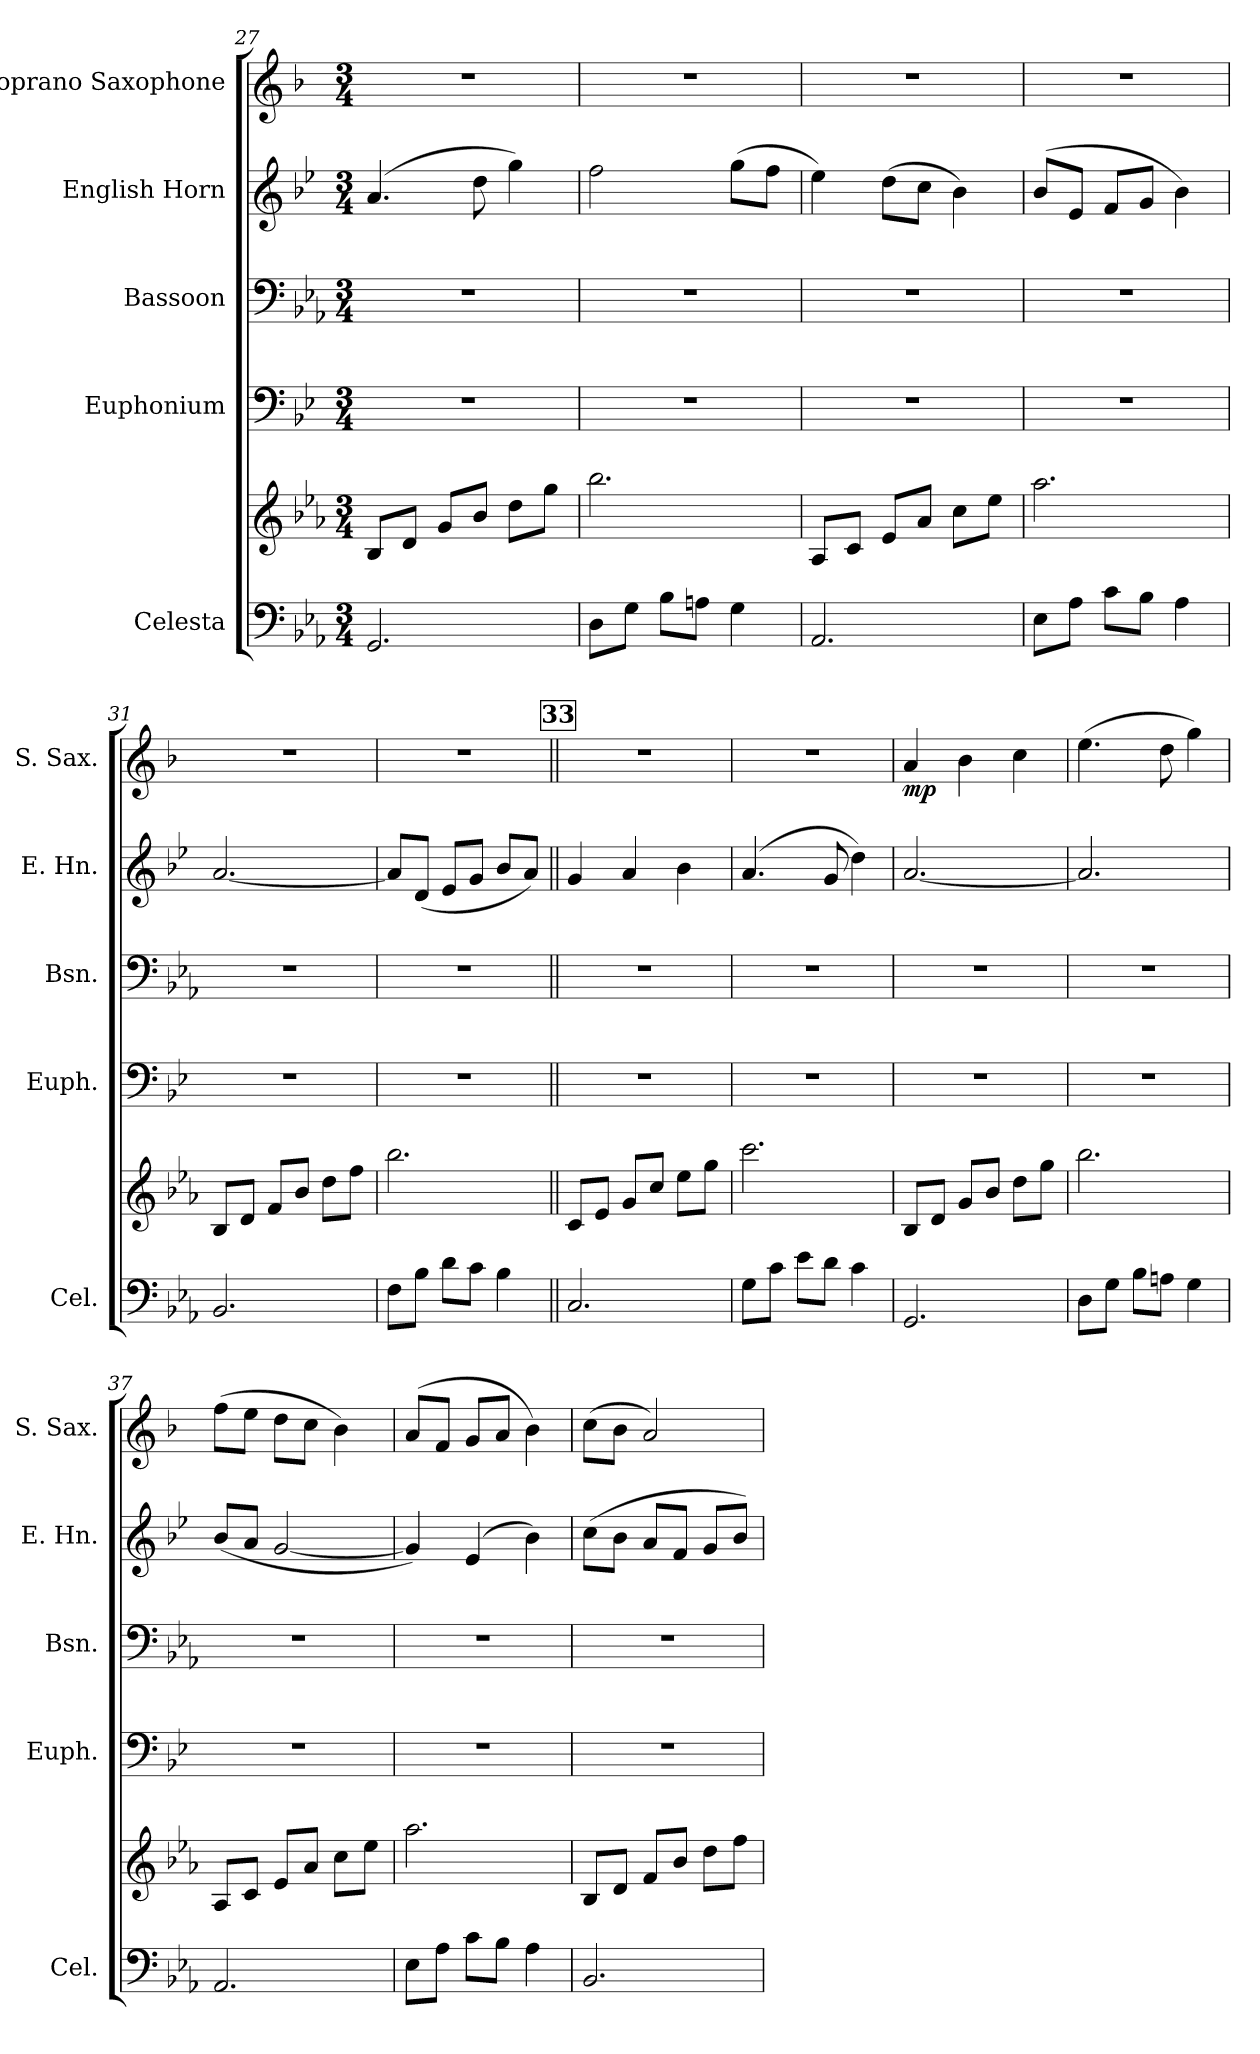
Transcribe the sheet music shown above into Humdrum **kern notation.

**kern	**kern	**kern	**kern	**kern	**kern	**dynam
*part5	*part5	*part4	*part3	*part2	*part1	*part1
*staff6	*staff5	*staff4	*staff3	*staff2	*staff1	*staff1
*I"Celesta	*	*I"Euphonium	*I"Bassoon	*I"English Horn	*I"Soprano Saxophone	*
*I'Cel.	*	*I'Euph.	*I'Bsn.	*I'E. Hn.	*I'S. Sax.	*
*clefF4	*clefG2	*clefF4	*clefF4	*clefG2	*clefG2	*
*ITrd-7c-12	*ITrd-7c-12	*ITrd4c7	*	*ITrd4c7	*ITrd1c2	*
*k[b-e-a-]	*k[b-e-a-]	*k[b-e-a-]	*k[b-e-a-]	*k[b-e-a-]	*k[b-e-a-]	*
*M3/4	*M3/4	*M3/4	*M3/4	*M3/4	*M3/4	*
=27	=27	=27	=27	=27	=27	=27
2.G/	8b-/L	2.r	2.r	(4.d/	2.r	.
.	8dd/J	.	.	.	.	.
.	8gg/L	.	.	.	.	.
.	8bb-/J	.	.	8g\	.	.
.	8ddd\L	.	.	4cc\)	.	.
.	8ggg\J	.	.	.	.	.
=28	=28	=28	=28	=28	=28	=28
8d\L	2.bbb-\	2.r	2.r	2b-\	2.r	.
8g\J	.	.	.	.	.	.
8b-\L	.	.	.	.	.	.
8an\J	.	.	.	.	.	.
4g\	.	.	.	(8cc\L	.	.
.	.	.	.	8b-\J	.	.
!!LO:PB:g=z
=29	=29	=29	=29	=29	=29	=29
2.A-i/	8a-i/L	2.r	2.r	4a-\)	2.r	.
.	8cc/J	.	.	.	.	.
.	8ee-/L	.	.	(8g\L	.	.
.	8aa-/J	.	.	8f\J	.	.
.	8ccc\L	.	.	4e-\)	.	.
.	8eee-\J	.	.	.	.	.
=30	=30	=30	=30	=30	=30	=30
8e-\L	2.aaa-\	2.r	2.r	(8e-/L	2.r	.
8a-\J	.	.	.	8A-/J	.	.
8cc\L	.	.	.	8B-/L	.	.
8b-\J	.	.	.	8c/J	.	.
4a-\	.	.	.	4e-\)	.	.
=31	=31	=31	=31	=31	=31	=31
2.B-/	8b-/L	2.r	2.r	[2.d/	2.r	.
.	8dd/J	.	.	.	.	.
.	8ff/L	.	.	.	.	.
.	8bb-/J	.	.	.	.	.
.	8ddd\L	.	.	.	.	.
.	8fff\J	.	.	.	.	.
=32	=32	=32	=32	=32	=32	=32
8f\L	2.bbb-\	2.r	2.r	8d/L]	2.r	.
8b-\J	.	.	.	(8G/J	.	.
8dd\L	.	.	.	8A-/L	.	.
8cc\J	.	.	.	8c/J	.	.
4b-\	.	.	.	8e-/L	.	.
.	.	.	.	8d/J)	.	.
!!LO:LB:g=z
!!LO:REH:place=s1:a:B:fs=14:t=33
=33||	=33||	=33||	=33||	=33||	=33||	=33||
2.c/	8cc/L	2.r	2.r	4c/	2.r	.
.	8ee-/J	.	.	.	.	.
.	8gg/L	.	.	4d/	.	.
.	8ccc/J	.	.	.	.	.
.	8eee-\L	.	.	4e-\	.	.
.	8ggg\J	.	.	.	.	.
=34	=34	=34	=34	=34	=34	=34
8g\L	2.cccc\	2.r	2.r	(4.d/	2.r	.
8cc\J	.	.	.	.	.	.
8ee-\L	.	.	.	.	.	.
8dd\J	.	.	.	8c/	.	.
4cc\	.	.	.	4g\)	.	.
=35	=35	=35	=35	=35	=35	=35
!	!	!	!	!	!	!LO:DY:b
2.G/	8b-/L	2.r	2.r	[2.d/	4g/	mp
.	8dd/J	.	.	.	.	.
.	8gg/L	.	.	.	4a-\	.
.	8bb-/J	.	.	.	.	.
.	8ddd\L	.	.	.	4b-\	.
.	8ggg\J	.	.	.	.	.
=36	=36	=36	=36	=36	=36	=36
8d\L	2.bbb-\	2.r	2.r	2.d/]	(4.dd\	.
8g\J	.	.	.	.	.	.
8b-\L	.	.	.	.	.	.
8an\J	.	.	.	.	8cc\	.
4g\	.	.	.	.	4ff\)	.
!!LO:PB:g=z
=37	=37	=37	=37	=37	=37	=37
2.A-i/	8a-i/L	2.r	2.r	(8e-/L	(8ee-\L	.
.	8cc/J	.	.	8d/J	8dd\J	.
.	8ee-/L	.	.	[2c/	8cc\L	.
.	8aa-/J	.	.	.	8b-\J	.
.	8ccc\L	.	.	.	4a-\)	.
.	8eee-\J	.	.	.	.	.
=38	=38	=38	=38	=38	=38	=38
8e-\L	2.aaa-\	2.r	2.r	4c/])	(8g/L	.
8a-\J	.	.	.	.	8e-/J	.
8cc\L	.	.	.	(4A-/	8f/L	.
8b-\J	.	.	.	.	8g/J	.
4a-\	.	.	.	4e-\)	4a-\)	.
=39	=39	=39	=39	=39	=39	=39
2.B-/	8b-/L	2.r	2.r	(8f\L	(8b-\L	.
.	8dd/J	.	.	8e-\J	8a-\J	.
.	8ff/L	.	.	8d/L	2g/)	.
.	8bb-/J	.	.	8B-/J	.	.
.	8ddd\L	.	.	8c/L	.	.
.	8fff\J	.	.	8e-/J)	.	.
=	=	=	=	=	=	=
*-	*-	*-	*-	*-	*-	*-
